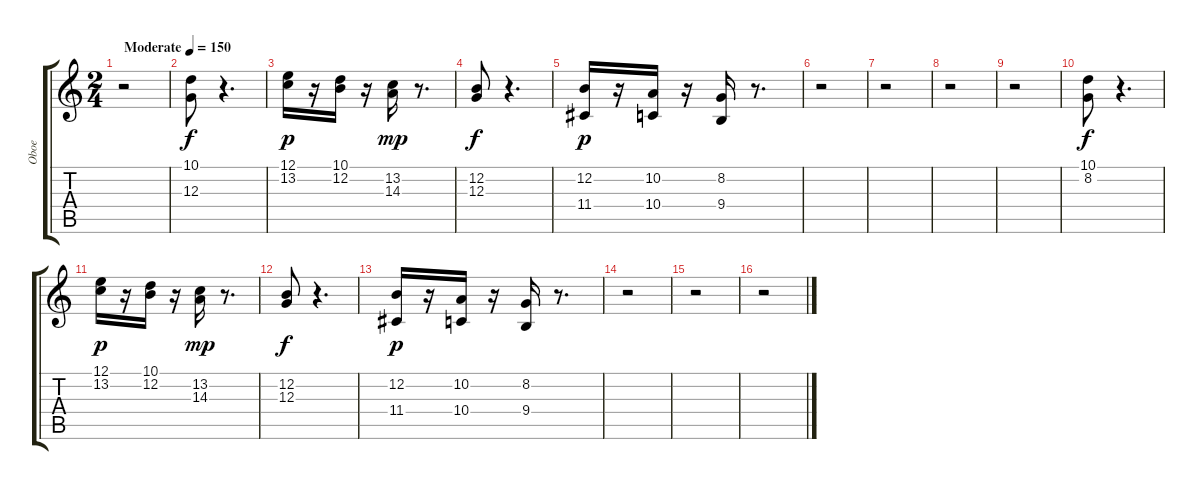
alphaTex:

\track ("Oboe" "Oboe") {instrument oboe}
\staff {score tabs}
\tuning (E4 B3 G3 D3 A2 E2) {hide}
\ts (2 4)
\tempo (150 "Moderate")
\clef g2
\ks c
r.2{dy f instrument oboe} |
(10.1 12.3).8 r.4{d} |
(12.1 13.2).16{dy p} r.16 (10.1 12.2).16 r.16 (13.2 14.3).16{dy mp} r.8{d} |
(12.2 12.3).8{dy f} r.4{d} |
(12.2 11.4).16{dy p} r.16 (10.2 10.4).16 r.16 (8.2 9.4).16 r.8{d} |
r.2 |
r.2 |
r.2 |
r.2 |
(10.1 8.2).8{dy f} r.4{d} |
(12.1 13.2).16{dy p} r.16 (10.1 12.2).16 r.16 (13.2 14.3).16{dy mp} r.8{d} |
(12.2 12.3).8{dy f} r.4{d} |
(12.2 11.4).16{dy p} r.16 (10.2 10.4).16 r.16 (8.2 9.4).16 r.8{d} |
r.2 |
r.2 |
r.2
